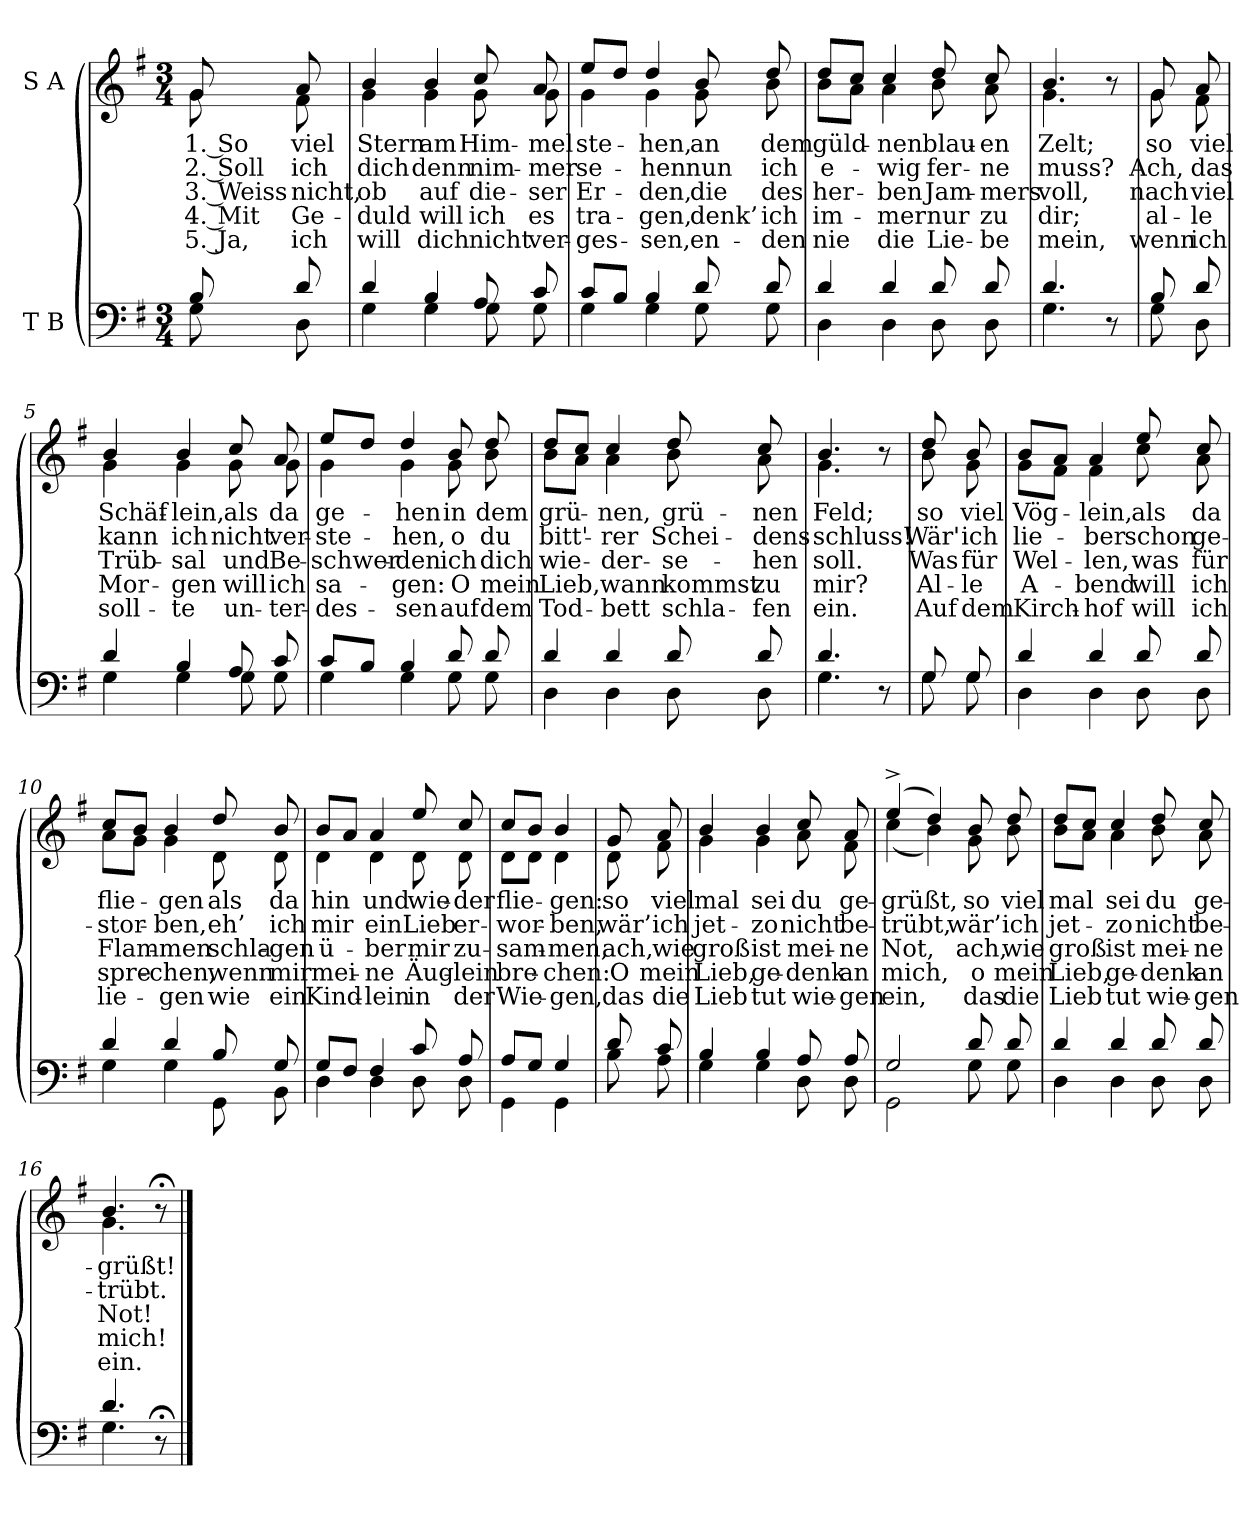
**kern	**kern	**text	**text	**text	**text	**text
*part2	*part1	*part1	*part1	*part1	*part1	*part1
*staff2	*staff1	*staff1	*staff1	*staff1	*staff1	*staff1
*I"T B	*I"S A	*	*	*	*	*
*clefF4	*clefG2	*	*	*	*	*
*k[f#]	*k[f#]	*	*	*	*	*
*M3/4	*M3/4	*	*	*	*	*
=	=	=	=	=	=	=
*^	*	*	*	*	*	*
!	!	!LO:TX:a:B:t=Andantino	!	!	!	!	!
!	!	!	!LO:LY:b	!LO:LY:b	!LO:LY:b	!LO:LY:b	!LO:LY:b
*	*	*^	*	*	*	*	*
8B/	8G\	8g/	8g\	1. So	2. Soll	3. Weiss	4. Mit	5. Ja,
!	!	!	!	!LO:LY:b	!LO:LY:b	!LO:LY:b	!LO:LY:b	!LO:LY:b
8d/	8D\	8a/	8f#\	viel	ich	nicht,	Ge-	ich
=1	=1	=1	=1	=1	=1	=1	=1	=1
!	!	!	!	!LO:LY:b	!LO:LY:b	!LO:LY:b	!LO:LY:b	!LO:LY:b
4d/	4G\	4b/	4g\	Stern	dich	ob	-duld	will
!	!	!	!	!LO:LY:b	!LO:LY:b	!LO:LY:b	!LO:LY:b	!LO:LY:b
4B/	4G\	4b/	4g\	am	denn	auf	will	dich
!	!	!	!	!LO:LY:b	!LO:LY:b	!LO:LY:b	!LO:LY:b	!LO:LY:b
8A/	8G\	8cc/	8g\	Him-	nim-	die-	ich	nicht
!	!	!	!	!LO:LY:b	!LO:LY:b	!LO:LY:b	!LO:LY:b	!LO:LY:b
8c/	8G\	8a/	8g\	-mel	-mer	-ser	es	ver-
=2	=2	=2	=2	=2	=2	=2	=2	=2
!	!	!	!	!LO:LY:b	!LO:LY:b	!LO:LY:b	!LO:LY:b	!LO:LY:b
8c/L	4G\	8ee/L	4g\	ste-	se-	Er-	tra-	-ges-
8B/J	.	8dd/J	.	.	.	.	.	.
!	!	!	!	!LO:LY:b	!LO:LY:b	!LO:LY:b	!LO:LY:b	!LO:LY:b
4B/	4G\	4dd/	4g\	-hen,	-hen	-den,	-gen,	-sen,
!	!	!	!	!LO:LY:b	!LO:LY:b	!LO:LY:b	!LO:LY:b	!LO:LY:b
8d/	8G\	8b/	8g\	an	nun	die	denk’	en-
!	!	!	!	!LO:LY:b	!LO:LY:b	!LO:LY:b	!LO:LY:b	!LO:LY:b
8d/	8G\	8dd/	8b\	dem	ich	des	ich	-den
=3	=3	=3	=3	=3	=3	=3	=3	=3
!	!	!	!	!LO:LY:b	!LO:LY:b	!LO:LY:b	!LO:LY:b	!LO:LY:b
4d/	4D\	8dd/L	8b\L	güld-	e-	her-	im-	-nie
.	.	8cc/J	8a\J	.	.	.	.	.
!	!	!	!	!LO:LY:b	!LO:LY:b	!LO:LY:b	!LO:LY:b	!LO:LY:b
4d/	4D\	4cc/	4a\	-nen	-wig	-ben	-mer	die
!	!	!	!	!LO:LY:b	!LO:LY:b	!LO:LY:b	!LO:LY:b	!LO:LY:b
8d/	8D\	8dd/	8b\	blau-	fer-	Jam-	nur	Lie-
!	!	!	!	!LO:LY:b	!LO:LY:b	!LO:LY:b	!LO:LY:b	!LO:LY:b
8d/	8D\	8cc/	8a\	-en	-ne	-mers	zu	-be
=4	=4	=4	=4	=4	=4	=4	=4	=4
!	!	!	!	!LO:LY:b	!LO:LY:b	!LO:LY:b	!LO:LY:b	!LO:LY:b
4.d/	4.G\	4.b/	4.g\	Zelt;	muss?	voll,	dir;	mein,
8r	8ryy	8r	8ryy	.	.	.	.	.
!!LO:LB:g=z	!!
=4X1	=4X1	=4X1	=4X1	=4X1	=4X1	=4X1	=4X1	=4X1
!	!	!	!	!LO:LY:b	!LO:LY:b	!LO:LY:b	!LO:LY:b	!LO:LY:b
8B/	8G\	8g/	8g\	so	Ach,	nach	al-	wenn
!	!	!	!	!LO:LY:b	!LO:LY:b	!LO:LY:b	!LO:LY:b	!LO:LY:b
8d/	8D\	8a/	8f#\	viel	das	viel	-le	ich
=5	=5	=5	=5	=5	=5	=5	=5	=5
!	!	!	!	!LO:LY:b	!LO:LY:b	!LO:LY:b	!LO:LY:b	!LO:LY:b
4d/	4G\	4b/	4g\	Schäf-	kann	Trüb-	Mor-	soll-
!	!	!	!	!LO:LY:b	!LO:LY:b	!LO:LY:b	!LO:LY:b	!LO:LY:b
4B/	4G\	4b/	4g\	-lein,	ich	-sal	-gen	-te
!	!	!	!	!LO:LY:b	!LO:LY:b	!LO:LY:b	!LO:LY:b	!LO:LY:b
8A/	8G\	8cc/	8g\	als	nicht	und	will	un-
!	!	!	!	!LO:LY:b	!LO:LY:b	!LO:LY:b	!LO:LY:b	!LO:LY:b
8c/	8G\	8a/	8g\	da	ver-	Be-	ich	-ter-
=6	=6	=6	=6	=6	=6	=6	=6	=6
!	!	!	!	!LO:LY:b	!LO:LY:b	!LO:LY:b	!LO:LY:b	!LO:LY:b
8c/L	4G\	8ee/L	4g\	ge-	-ste-	-schwer-	sa-	-des-
8B/J	.	8dd/J	.	.	.	.	.	.
!	!	!	!	!LO:LY:b	!LO:LY:b	!LO:LY:b	!LO:LY:b	!LO:LY:b
4B/	4G\	4dd/	4g\	-hen	-hen,	-den	-gen:	-sen
!	!	!	!	!LO:LY:b	!LO:LY:b	!LO:LY:b	!LO:LY:b	!LO:LY:b
8d/	8G\	8b/	8g\	in	o	ich	O	auf
!	!	!	!	!LO:LY:b	!LO:LY:b	!LO:LY:b	!LO:LY:b	!LO:LY:b
8d/	8G\	8dd/	8b\	dem	du	dich	mein	dem
=7	=7	=7	=7	=7	=7	=7	=7	=7
!	!	!	!	!LO:LY:b	!LO:LY:b	!LO:LY:b	!LO:LY:b	!LO:LY:b
4d/	4D\	8dd/L	8b\L	grü-	bitt'-	wie-	Lieb,	Tod-
.	.	8cc/J	8a\J	.	.	.	.	.
!	!	!	!	!LO:LY:b	!LO:LY:b	!LO:LY:b	!LO:LY:b	!LO:LY:b
4d/	4D\	4cc/	4a\	-nen,	-rer	-der-	wann	-bett
!	!	!	!	!LO:LY:b	!LO:LY:b	!LO:LY:b	!LO:LY:b	!LO:LY:b
8d/	8D\	8dd/	8b\	grü-	Schei-	-se-	kommst	schla-
!	!	!	!	!LO:LY:b	!LO:LY:b	!LO:LY:b	!LO:LY:b	!LO:LY:b
8d/	8D\	8cc/	8a\	-nen	-dens-	-hen	zu	-fen
=8	=8	=8	=8	=8	=8	=8	=8	=8
!	!	!	!	!LO:LY:b	!LO:LY:b	!LO:LY:b	!LO:LY:b	!LO:LY:b
4.d/	4.G\	4.b/	4.g\	Feld;	-schluss!	soll.	mir?	ein.
8r	8ryy	8r	8ryy	.	.	.	.	.
!!LO:LB:g=z	!!
=8X2	=8X2	=8X2	=8X2	=8X2	=8X2	=8X2	=8X2	=8X2
!	!	!	!	!LO:LY:b	!LO:LY:b	!LO:LY:b	!LO:LY:b	!LO:LY:b
8G/	8G\	8dd/	8b\	so	Wär'	Was	Al-	Auf
!	!	!	!	!LO:LY:b	!LO:LY:b	!LO:LY:b	!LO:LY:b	!LO:LY:b
8G/	8G\	8b/	8g\	viel	ich	für	-le	dem
=9	=9	=9	=9	=9	=9	=9	=9	=9
!	!	!	!	!LO:LY:b	!LO:LY:b	!LO:LY:b	!LO:LY:b	!LO:LY:b
4d/	4D\	8b/L	8g\L	Vög-	lie-	Wel-	A-	Kirch-
.	.	8a/J	8f#\J	.	.	.	.	.
!	!	!	!	!LO:LY:b	!LO:LY:b	!LO:LY:b	!LO:LY:b	!LO:LY:b
4d/	4D\	4a/	4f#\	-lein,	-ber	-len,	-bend	-hof
!	!	!	!	!LO:LY:b	!LO:LY:b	!LO:LY:b	!LO:LY:b	!LO:LY:b
8d/	8D\	8ee/	8cc\	als	schon	was	will	will
!	!	!	!	!LO:LY:b	!LO:LY:b	!LO:LY:b	!LO:LY:b	!LO:LY:b
8d/	8D\	8cc/	8a\	da	ge-	für	ich	ich
=10	=10	=10	=10	=10	=10	=10	=10	=10
!	!	!	!	!LO:LY:b	!LO:LY:b	!LO:LY:b	!LO:LY:b	!LO:LY:b
4d/	4G\	8cc/L	8a\L	flie-	-stor-	Flam-	spre-	lie-
.	.	8b/J	8g\J	.	.	.	.	.
!	!	!	!	!LO:LY:b	!LO:LY:b	!LO:LY:b	!LO:LY:b	!LO:LY:b
4d/	4G\	4b/	4g\	-gen	-ben,	-men	-chen,	-gen
!	!	!	!	!LO:LY:b	!LO:LY:b	!LO:LY:b	!LO:LY:b	!LO:LY:b
8B/	8GG\	8dd/	8d\	als	eh’	schla-	wenn	wie
!	!	!	!	!LO:LY:b	!LO:LY:b	!LO:LY:b	!LO:LY:b	!LO:LY:b
8G/	8BB\	8b/	8d\	da	ich	-gen	mir	ein
=11	=11	=11	=11	=11	=11	=11	=11	=11
!	!	!	!	!LO:LY:b	!LO:LY:b	!LO:LY:b	!LO:LY:b	!LO:LY:b
8G/L	4D\	8b/L	4d\	-hin	-mir	ü-	mei-	Kind-
8F#/J	.	8a/J	.	.	.	.	.	.
!	!	!	!	!LO:LY:b	!LO:LY:b	!LO:LY:b	!LO:LY:b	!LO:LY:b
4F#/	4D\	4a/	4d\	und	ein	-ber	-ne	-lein
!	!	!	!	!LO:LY:b	!LO:LY:b	!LO:LY:b	!LO:LY:b	!LO:LY:b
8c/	8D\	8ee/	8d\	wie-	Lieb	mir	Äug-	in
!	!	!	!	!LO:LY:b	!LO:LY:b	!LO:LY:b	!LO:LY:b	!LO:LY:b
8A/	8D\	8cc/	8d\	-der	er-	zu-	-lein	der
=12	=12	=12	=12	=12	=12	=12	=12	=12
!	!	!	!	!LO:LY:b	!LO:LY:b	!LO:LY:b	!LO:LY:b	!LO:LY:b
8A/L	4GG\	8cc/L	8d\L	flie-	-wor-	-sam-	bre-	Wie-
8G/J	.	8b/J	8d\J	.	.	.	.	.
!	!	!	!	!LO:LY:b	!LO:LY:b	!LO:LY:b	!LO:LY:b	!LO:LY:b
4G/	4GG\	4b/	4d\	-gen:	-ben,	-men,	-chen:	-gen,
!!LO:LB:g=z	!!
=12X3	=12X3	=12X3	=12X3	=12X3	=12X3	=12X3	=12X3	=12X3
!	!	!	!	!LO:LY:b	!LO:LY:b	!LO:LY:b	!LO:LY:b	!LO:LY:b
8d/	8B\	8g/	8d\	so	wär’	ach,	O	das
!	!	!	!	!LO:LY:b	!LO:LY:b	!LO:LY:b	!LO:LY:b	!LO:LY:b
8c/	8A\	8a/	8f#\	viel	ich	wie	mein	die
=13	=13	=13	=13	=13	=13	=13	=13	=13
!	!	!	!	!LO:LY:b	!LO:LY:b	!LO:LY:b	!LO:LY:b	!LO:LY:b
4B/	4G\	4b/	4g\	mal	jet-	groß	Lieb,	Lieb
!	!	!	!	!LO:LY:b	!LO:LY:b	!LO:LY:b	!LO:LY:b	!LO:LY:b
4B/	4G\	4b/	4g\	sei	-zo	ist	ge-	tut
!	!	!	!	!LO:LY:b	!LO:LY:b	!LO:LY:b	!LO:LY:b	!LO:LY:b
8A/	8D\	8cc/	8a\	du	nicht	mei-	-denk	wie-
!	!	!	!	!LO:LY:b	!LO:LY:b	!LO:LY:b	!LO:LY:b	!LO:LY:b
8A/	8D\	8a/	8f#\	ge-	be-	-ne	an	-gen
=14	=14	=14	=14	=14	=14	=14	=14	=14
!	!	!	!	!LO:LY:b	!LO:LY:b	!LO:LY:b	!LO:LY:b	!LO:LY:b
2G/	2GG\	(4ee^/	(4cc\	-grüßt,	-trübt,	Not,	mich,	ein,
.	.	4dd/)	4b\)	.	.	.	.	.
!	!	!	!	!LO:LY:b	!LO:LY:b	!LO:LY:b	!LO:LY:b	!LO:LY:b
8d/	8G\	8b/	8g\	so	wär’	ach,	o	das
!	!	!	!	!LO:LY:b	!LO:LY:b	!LO:LY:b	!LO:LY:b	!LO:LY:b
8d/	8G\	8dd/	8b\	viel	ich	wie	mein	die
=15	=15	=15	=15	=15	=15	=15	=15	=15
!	!	!	!	!LO:LY:b	!LO:LY:b	!LO:LY:b	!LO:LY:b	!LO:LY:b
4d/	4D\	8dd/L	8b\L	mal	jet-	groß	Lieb,	Lieb
.	.	8cc/J	8a\J	.	.	.	.	.
!	!	!	!	!LO:LY:b	!LO:LY:b	!LO:LY:b	!LO:LY:b	!LO:LY:b
4d/	4D\	4cc/	4a\	sei	-zo	ist	ge-	tut
!	!	!	!	!LO:LY:b	!LO:LY:b	!LO:LY:b	!LO:LY:b	!LO:LY:b
8d/	8D\	8dd/	8b\	du	nicht	mei-	-denk	wie-
!	!	!	!	!LO:LY:b	!LO:LY:b	!LO:LY:b	!LO:LY:b	!LO:LY:b
8d/	8D\	8cc/	8a\	ge-	be-	-ne	an	-gen
=16	=16	=16	=16	=16	=16	=16	=16	=16
!	!	!	!	!LO:LY:b	!LO:LY:b	!LO:LY:b	!LO:LY:b	!LO:LY:b
4.d/	4.G\	4.b/	4.g\	-grüßt!	-trübt.	Not!	mich!	ein.
8r;<	8ryy	8r;<	8ryy	.	.	.	.	.
*v	*v	*	*	*	*	*	*	*
*	*v	*v	*	*	*	*	*
==	==	==	==	==	==	==
*-	*-	*-	*-	*-	*-	*-
